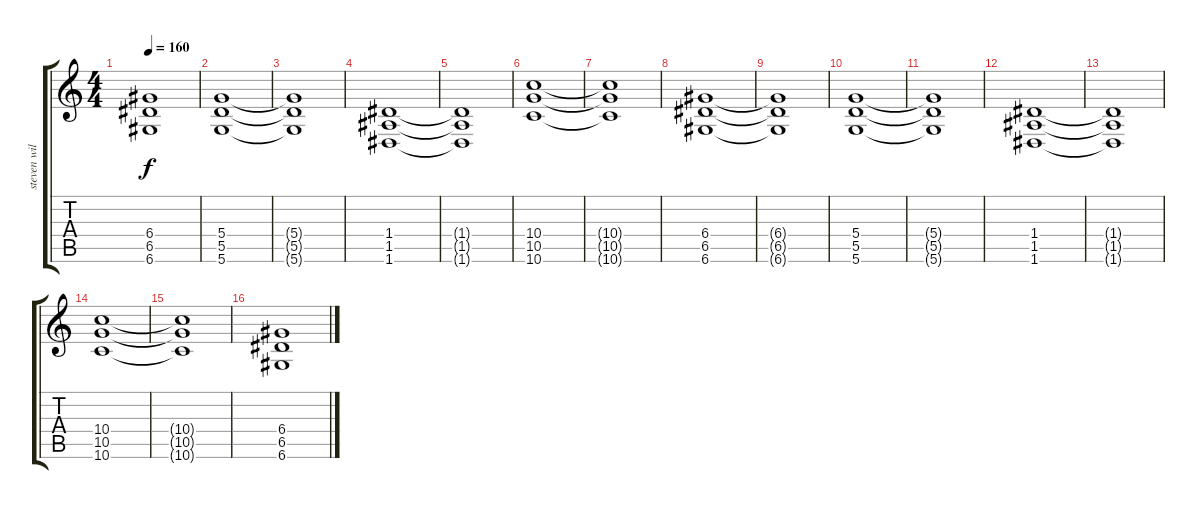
\track ("steven wilson ( guitar 1 )" "steven wil") {instrument electricguitarjazz}
\staff {score tabs}
\tuning (E4 B3 G3 D3 A2 D2) {hide}
\ts (4 4)
\tempo 160
\clef g2
\ks c
(6.4{t} 6.5{t} 6.6{t}).1{dy f} |
(5.4 5.5 5.6).1{instrument distortionguitar} |
(5.4{t} 5.5{t} 5.6{t}).1 |
(1.4 1.5 1.6).1 |
(1.4{t} 1.5{t} 1.6{t}).1 |
(10.4 10.5 10.6).1 |
(10.4{t} 10.5{t} 10.6{t}).1 |
(6.4 6.5 6.6).1 |
(6.4{t} 6.5{t} 6.6{t}).1 |
(5.4 5.5 5.6).1{instrument distortionguitar} |
(5.4{t} 5.5{t} 5.6{t}).1 |
(1.4 1.5 1.6).1 |
(1.4{t} 1.5{t} 1.6{t}).1 |
(10.4 10.5 10.6).1 |
(10.4{t} 10.5{t} 10.6{t}).1 |
(6.4 6.5 6.6).1
